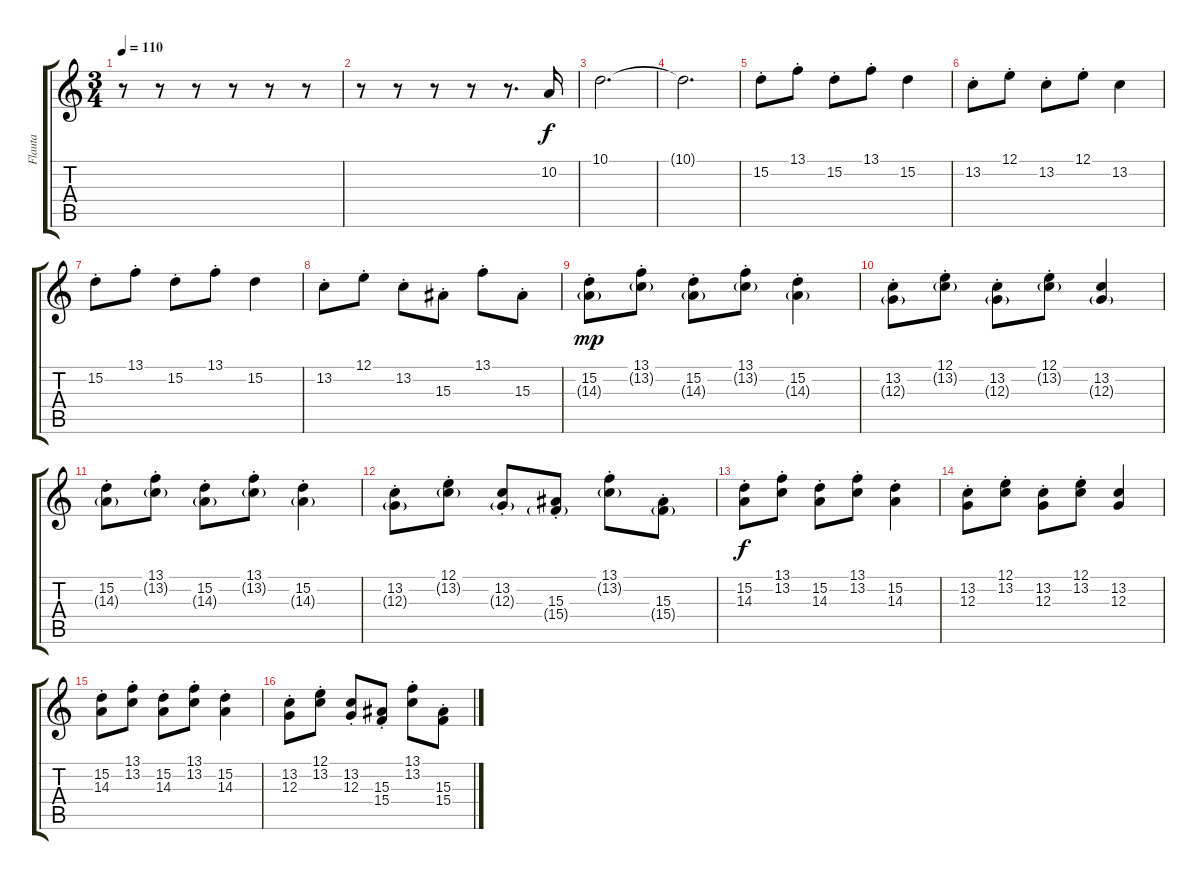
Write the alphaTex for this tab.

\track ("Flauta" "Flauta") {instrument panflute}
\staff {score tabs}
\tuning (E4 B3 G3 D3 A2 E2) {hide}
\ts (3 4)
\tempo 110
\tempo 115
\tempo 110
\clef g2
\ks c
r.8{dy f instrument panflute} r.8 r.8 r.8 r.8 r.8 |
r.8 r.8 r.8 r.8 r.8{d} 10.2.16 |
10.1.2{d} |
10.1{t}.2{d} |
15.2{st}.8 13.1{st}.8 15.2{st}.8 13.1{st}.8 15.2.4 |
13.2{st}.8 12.1{st}.8 13.2{st}.8 12.1{st}.8 13.2.4 |
15.2{st}.8 13.1{st}.8 15.2{st}.8 13.1{st}.8 15.2.4 |
13.2{st}.8 12.1{st}.8 13.2{st}.8 15.3{st}.8 13.1{st}.8 15.3{st}.8 |
(15.2{st} 14.3{g st}).8{dy mp} (13.1{st} 13.2{g st}).8 (15.2{st} 14.3{g st}).8 (13.1{st} 13.2{g st}).8 (15.2 14.3{g st}).4 |
(13.2{st} 12.3{g st}).8 (12.1{st} 13.2{g st}).8 (13.2{st} 12.3{g st}).8 (12.1{st} 13.2{g st}).8 (13.2 12.3{g}).4 |
(15.2{st} 14.3{g st}).8 (13.1{st} 13.2{g st}).8 (15.2{st} 14.3{g st}).8 (13.1{st} 13.2{g st}).8 (15.2{st} 14.3{g st}).4 |
(13.2{st} 12.3{g st}).8 (12.1{st} 13.2{g st}).8 (13.2{st} 12.3{g st}).8 (15.3{st} 15.4{g st}).8 (13.1{st} 13.2{g st}).8 (15.3{st} 15.4{g st}).8 |
(15.2{st} 14.3{st}).8{dy f} (13.1{st} 13.2{st}).8 (15.2{st} 14.3{st}).8 (13.1{st} 13.2{st}).8 (15.2{st} 14.3{st}).4 |
(13.2{st} 12.3{st}).8 (12.1{st} 13.2{st}).8 (13.2{st} 12.3{st}).8 (12.1{st} 13.2{st}).8 (13.2 12.3).4 |
(15.2{st} 14.3{st}).8 (13.1{st} 13.2{st}).8 (15.2{st} 14.3{st}).8 (13.1{st} 13.2{st}).8 (15.2{st} 14.3{st}).4 |
(13.2{st} 12.3{st}).8 (12.1{st} 13.2{st}).8 (13.2{st} 12.3{st}).8 (15.3{st} 15.4{st}).8 (13.1{st} 13.2{st}).8 (15.3{st} 15.4{st}).8
